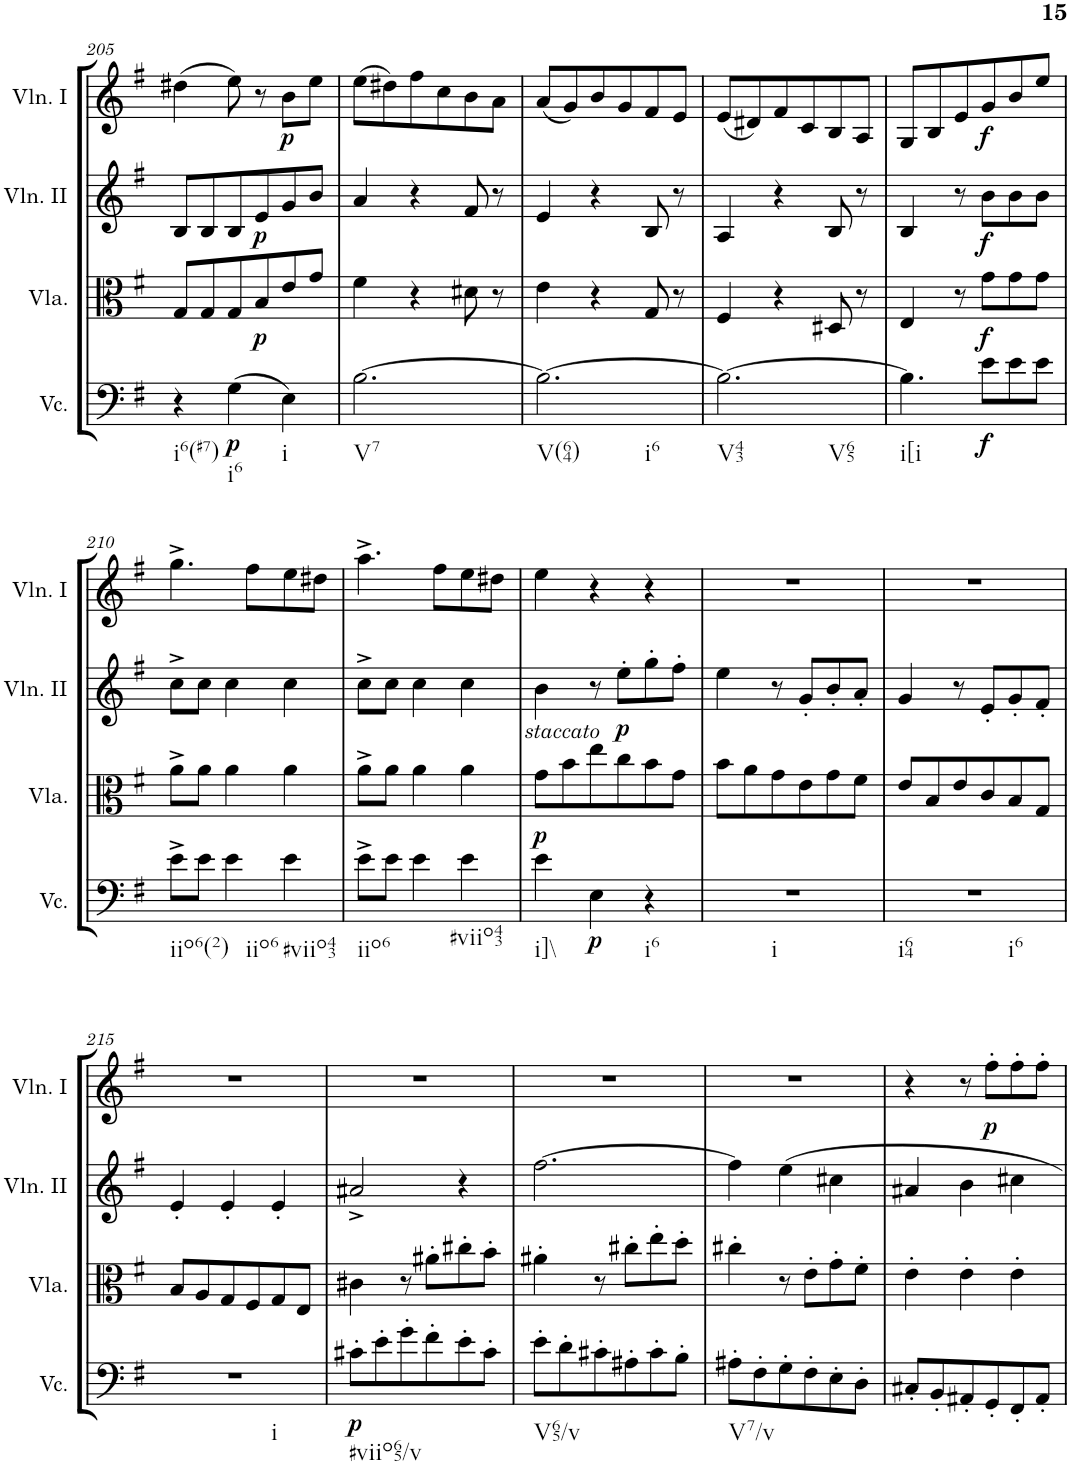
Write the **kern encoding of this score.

**kern	**dynam	**kern	**dynam	**kern	**dynam	**kern	**dynam
*part4	*part4	*part3	*part3	*part2	*part2	*part1	*part1
*staff4	*staff4	*staff3	*staff3	*staff2	*staff2	*staff1	*staff1
*I"Violoncello	*	*I"Viola	*	*I"Violino II	*	*I"Violino I	*
*I'Vc.	*	*I'Vla.	*	*I'Vln. II	*	*I'Vln. I	*
!!LO:PB:g=z
*clefF4	*	*clefC3	*	*clefG2	*	*clefG2	*
*k[f#]	*	*k[f#]	*	*k[f#]	*	*k[f#]	*
*M3/4	*	*M3/4	*	*M3/4	*	*M3/4	*
=205	=205	=205	=205	=205	=205	=205	=205
!LO:TX:b:t=i6(#7)	!	!	!	!	!	!	!
4r	.	8G/L	.	8B/L	.	(4dd#X\	.
.	.	8G/	.	8B/	.	.	.
!LO:TX:b:t=i6	!	!	!	!	!	!	!
!	!LO:DY:b	!	!	!	!	!	!
(4G\	p	8G/	.	8B/	.	8ee\)	.
!	!	!	!LO:DY:b	!	!LO:DY:b	!	!
.	.	8B/	p	8e/	p	8r	.
!LO:TX:b:t=i	!	!	!	!	!	!	!
!	!	!	!	!	!	!	!LO:DY:b
4E\)	.	8e/	.	8g/	.	8b\L	p
.	.	8g/J	.	8b/J	.	8ee\J	.
=206	=206	=206	=206	=206	=206	=206	=206
!LO:TX:b:t=V7	!	!	!	!	!	!	!
[2.B\	.	4f#\	.	4a/	.	(8ee\L	.
.	.	.	.	.	.	8dd#X\)	.
.	.	4r	.	4r	.	8ff#\	.
.	.	.	.	.	.	8cc\	.
.	.	8d#X\	.	8f#/	.	8b\	.
.	.	8r	.	8r	.	8a\J	.
=207	=207	=207	=207	=207	=207	=207	=207
!LO:TX:b:t=V(64)	!	!	!	!	!	!	!
!LO:TX:b:t=i6	!	!	!	!	!	!	!
2.B\_	.	4e\	.	4e/	.	(8a/L	.
.	.	.	.	.	.	8g/)	.
.	.	4r	.	4r	.	8b/	.
.	.	.	.	.	.	8g/	.
.	.	8G/	.	8B/	.	8f#/	.
.	.	8r	.	8r	.	8e/J	.
=208	=208	=208	=208	=208	=208	=208	=208
!LO:TX:b:t=V43	!	!	!	!	!	!	!
!LO:TX:b:t=V65	!	!	!	!	!	!	!
2.B\_	.	4F#/	.	4A/	.	(8e/L	.
.	.	.	.	.	.	8d#X/)	.
.	.	4r	.	4r	.	8f#/	.
.	.	.	.	.	.	8c/	.
.	.	8D#X/	.	8B/	.	8B/	.
.	.	8r	.	8r	.	8A/J	.
=209	=209	=209	=209	=209	=209	=209	=209
!LO:TX:b:t=i[i	!	!	!	!	!	!	!
4.B\]	.	4E/	.	4B/	.	8G/L	.
.	.	.	.	.	.	8B/	.
.	.	8r	.	8r	.	8e/	.
!	!LO:DY:b	!	!LO:DY:b	!	!LO:DY:b	!	!LO:DY:b
8e\L	f	8g\L	f	8b\L	f	8g/	f
8e\	.	8g\	.	8b\	.	8b/	.
8e\J	.	8g\J	.	8b\J	.	8ee/J	.
!!LO:LB:g=z
=210	=210	=210	=210	=210	=210	=210	=210
!LO:TX:b:t=iio6(2)	!	!	!	!	!	!	!
8e^\L	.	8a^\L	.	8cc^\L	.	4.gg^\	.
8e\J	.	8a\J	.	8cc\J	.	.	.
!LO:TX:b:t=iio6	!	!	!	!	!	!	!
4e\	.	4a\	.	4cc\	.	.	.
.	.	.	.	.	.	8ff#\L	.
!LO:TX:b:t=#viio43	!	!	!	!	!	!	!
4e\	.	4a\	.	4cc\	.	8ee\	.
.	.	.	.	.	.	8dd#X\J	.
=211	=211	=211	=211	=211	=211	=211	=211
!LO:TX:b:t=iio6	!	!	!	!	!	!	!
8e^\L	.	8a^\L	.	8cc^\L	.	4.aa^\	.
8e\J	.	8a\J	.	8cc\J	.	.	.
4e\	.	4a\	.	4cc\	.	.	.
.	.	.	.	.	.	8ff#\L	.
!LO:TX:b:t=#viio43	!	!	!	!	!	!	!
4e\	.	4a\	.	4cc\	.	8ee\	.
.	.	.	.	.	.	8dd#X\J	.
=212	=212	=212	=212	=212	=212	=212	=212
!LO:TX:b:t=i]\\	!	!	!	!	!	!	!
!	!	!	!LO:DY:b	!	!	!	!
4e\	.	8g\L	p	4b\	.	4ee\	.
!	!	!LO:TX:a:i:t=staccato	!	!	!	!	!
.	.	8b\	.	.	.	.	.
!	!LO:DY:b	!	!	!	!	!	!
4E\	p	8ee\	.	8r	.	4r	.
!	!	!	!	!	!LO:DY:b	!	!
.	.	8cc\	.	8ee'\L	p	.	.
!LO:TX:b:t=i6	!	!	!	!	!	!	!
4r	.	8b\	.	8gg'\	.	4r	.
.	.	8g\J	.	8ff#'\J	.	.	.
=213	=213	=213	=213	=213	=213	=213	=213
!LO:TX:b:t=i	!	!	!	!	!	!	!
2.r	.	8b\L	.	4ee\	.	2.r	.
.	.	8a\	.	.	.	.	.
.	.	8g\	.	8r	.	.	.
.	.	8e\	.	8g'/L	.	.	.
.	.	8g\	.	8b'/	.	.	.
.	.	8f#\J	.	8a'/J	.	.	.
=214	=214	=214	=214	=214	=214	=214	=214
!LO:TX:b:t=i64	!	!	!	!	!	!	!
!LO:TX:b:t=i6	!	!	!	!	!	!	!
2.r	.	8e/L	.	4g/	.	2.r	.
.	.	8B/	.	.	.	.	.
.	.	8e/	.	8r	.	.	.
.	.	8c/	.	8e'/L	.	.	.
.	.	8B/	.	8g'/	.	.	.
.	.	8G/J	.	8f#'/J	.	.	.
!!LO:LB:g=z
=215	=215	=215	=215	=215	=215	=215	=215
!LO:TX:b:t=i	!	!	!	!	!	!	!
2.r	.	8B/L	.	4e'/	.	2.r	.
.	.	8A/	.	.	.	.	.
.	.	8G/	.	4e'/	.	.	.
.	.	8F#/	.	.	.	.	.
.	.	8G/	.	4e'/	.	.	.
.	.	8E/J	.	.	.	.	.
=216	=216	=216	=216	=216	=216	=216	=216
!LO:TX:b:t=#viio65/v	!	!	!	!	!	!	!
!	!LO:DY:b	!	!	!	!	!	!
8c#X'\L	p	4c#X\	.	2a#X^/	.	2.r	.
8e'\	.	.	.	.	.	.	.
8g'\	.	8r	.	.	.	.	.
8f#'\	.	8a#X'\L	.	.	.	.	.
8e'\	.	8cc#X'\	.	4r	.	.	.
8c#'\J	.	8b'\J	.	.	.	.	.
=217	=217	=217	=217	=217	=217	=217	=217
!LO:TX:b:t=V65/v	!	!	!	!	!	!	!
8e'\L	.	4a#X'\	.	[2.ff#\	.	2.r	.
8d'\	.	.	.	.	.	.	.
8c#X'\	.	8r	.	.	.	.	.
8A#X'\	.	8cc#X'\L	.	.	.	.	.
8c#'\	.	8ee'\	.	.	.	.	.
8B'\J	.	8dd'\J	.	.	.	.	.
=218	=218	=218	=218	=218	=218	=218	=218
!LO:TX:b:t=V7/v	!	!	!	!	!	!	!
8A#X'\L	.	4cc#X'\	.	4ff#\]	.	2.r	.
8F#'\	.	.	.	.	.	.	.
8G'\	.	8r	.	4ee\	.	.	.
8F#'\	.	8e'\L	.	.	.	.	.
8E'\	.	8g'\	.	4cc#X\	.	.	.
8D'\J	.	8f#'\J	.	.	.	.	.
=219	=219	=219	=219	=219	=219	=219	=219
8C#X'/L	.	4e'\	.	4a#X/	.	4r	.
8BB'/	.	.	.	.	.	.	.
8AA#X'/	.	4e'\	.	4b\	.	8r	.
!	!	!	!	!	!	!	!LO:DY:b
8GG'/	.	.	.	.	.	8ff#'\L	p
8FF#'/	.	4e'\	.	4cc#X\	.	8ff#'\	.
8AA#'/J	.	.	.	.	.	8ff#'\J	.
=	=	=	=	=	=	=	=
*-	*-	*-	*-	*-	*-	*-	*-
